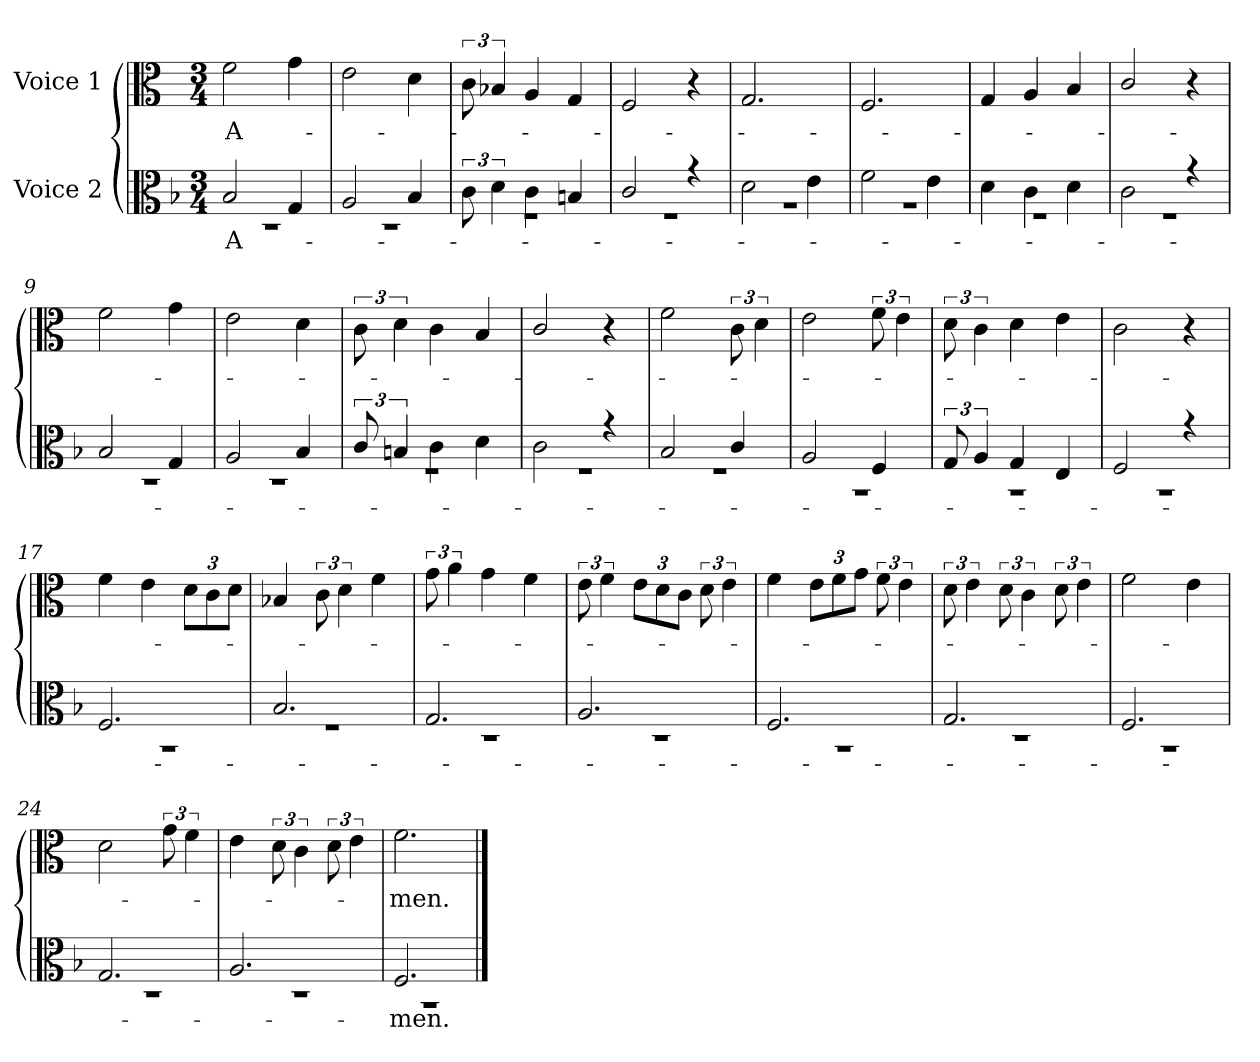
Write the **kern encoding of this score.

**kern	**text	**kern	**text
*part2	*part2	*part1	*part1
*staff2	*staff2	*staff1	*staff1
*I"Voice 2	*	*I"Voice 1	*
*clefC3	*	*clefC3	*
*k[b-]	*	*k[]	*
*M3/4	*	*M3/4	*
=1	=1	=1	=1
*^	*	*	*
!	!LO:N:vis=1	!LO:LY:b	!	!LO:LY:b
2B-/	2.r	A-	2f\	A-
4G/	.	.	4g\	.
=2	=2	=2	=2	=2
!	!LO:N:vis=1	!	!	!
2A/	2.r	.	2e\	.
4B-/	.	.	4d\	.
=3	=3	=3	=3	=3
!	!LO:N:vis=1	!	!	!
12c\	2.r	.	12c\	.
6d\	.	.	6B-/	.
4c\	.	.	4A/	.
4B/	.	.	4G/	.
=4	=4	=4	=4	=4
!	!LO:N:vis=1	!	!	!
2c/	2.r	.	2F/	.
4r	.	.	4r	.
=5	=5	=5	=5	=5
!	!LO:N:vis=1	!	!	!
2d\	2.r	.	2.G/	.
4e\	.	.	.	.
=6	=6	=6	=6	=6
!	!LO:N:vis=1	!	!	!
2f\	2.r	.	2.F/	.
4e\	.	.	.	.
=7	=7	=7	=7	=7
!	!LO:N:vis=1	!	!	!
4d\	2.r	.	4G/	.
4c\	.	.	4A/	.
4d\	.	.	4B/	.
=8	=8	=8	=8	=8
!	!LO:N:vis=1	!	!	!
2c\	2.r	.	2c/	.
4r	.	.	4r	.
=9	=9	=9	=9	=9
!	!LO:N:vis=1	!	!	!
2B-/	2.r	.	2f\	.
4G/	.	.	4g\	.
=10	=10	=10	=10	=10
!	!LO:N:vis=1	!	!	!
2A/	2.r	.	2e\	.
4B-/	.	.	4d\	.
=11	=11	=11	=11	=11
!	!LO:N:vis=1	!	!	!
12c/	2.r	.	12c\	.
6B/	.	.	6d\	.
4c\	.	.	4c\	.
4d\	.	.	4B/	.
=12	=12	=12	=12	=12
!	!LO:N:vis=1	!	!	!
2c\	2.r	.	2c/	.
4r	.	.	4r	.
=13	=13	=13	=13	=13
!	!LO:N:vis=1	!	!	!
2B-/	2.r	.	2f\	.
4c/	.	.	12c\	.
.	.	.	6d\	.
=14	=14	=14	=14	=14
!	!LO:N:vis=1	!	!	!
2A/	2.r	.	2e\	.
4F/	.	.	12f\	.
.	.	.	6e\	.
=15	=15	=15	=15	=15
!	!LO:N:vis=1	!	!	!
12G/	2.r	.	12d\	.
6A/	.	.	6c\	.
4G/	.	.	4d\	.
4E/	.	.	4e\	.
=16	=16	=16	=16	=16
!	!LO:N:vis=1	!	!	!
2F/	2.r	.	2c\	.
4r	.	.	4r	.
=17	=17	=17	=17	=17
!	!LO:N:vis=1	!	!	!
2.F/	2.r	.	4f\	.
.	.	.	4e\	.
.	.	.	12d\L	.
.	.	.	12c\	.
.	.	.	12d\J	.
=18	=18	=18	=18	=18
!	!LO:N:vis=1	!	!	!
2.B-/	2.r	.	4B-/	.
.	.	.	12c\	.
.	.	.	6d\	.
.	.	.	4f\	.
=19	=19	=19	=19	=19
!	!LO:N:vis=1	!	!	!
2.G/	2.r	.	12g\	.
.	.	.	6a\	.
.	.	.	4g\	.
.	.	.	4f\	.
=20	=20	=20	=20	=20
!	!LO:N:vis=1	!	!	!
2.A/	2.r	.	12e\	.
.	.	.	6f\	.
.	.	.	12e\L	.
.	.	.	12d\	.
.	.	.	12c\J	.
.	.	.	12d\	.
.	.	.	6e\	.
=21	=21	=21	=21	=21
!	!LO:N:vis=1	!	!	!
2.F/	2.r	.	4f\	.
.	.	.	12e\L	.
.	.	.	12f\	.
.	.	.	12g\J	.
.	.	.	12f\	.
.	.	.	6e\	.
=22	=22	=22	=22	=22
!	!LO:N:vis=1	!	!	!
2.G/	2.r	.	12d\	.
.	.	.	6e\	.
.	.	.	12d\	.
.	.	.	6c\	.
.	.	.	12d\	.
.	.	.	6e\	.
=23	=23	=23	=23	=23
!	!LO:N:vis=1	!	!	!
2.F/	2.r	.	2f\	.
.	.	.	4e\	.
=24	=24	=24	=24	=24
!	!LO:N:vis=1	!	!	!
2.G/	2.r	.	2d\	.
.	.	.	12g\	.
.	.	.	6f\	.
=25	=25	=25	=25	=25
!	!LO:N:vis=1	!	!	!
2.A/	2.r	.	4e\	.
.	.	.	12d\	.
.	.	.	6c\	.
.	.	.	12d\	.
.	.	.	6e\	.
=26	=26	=26	=26	=26
!	!LO:N:vis=1	!LO:LY:b	!	!LO:LY:b
2.F/	2.r	-men.	2.f\	-men.
*v	*v	*	*	*
==	==	==	==
*-	*-	*-	*-
